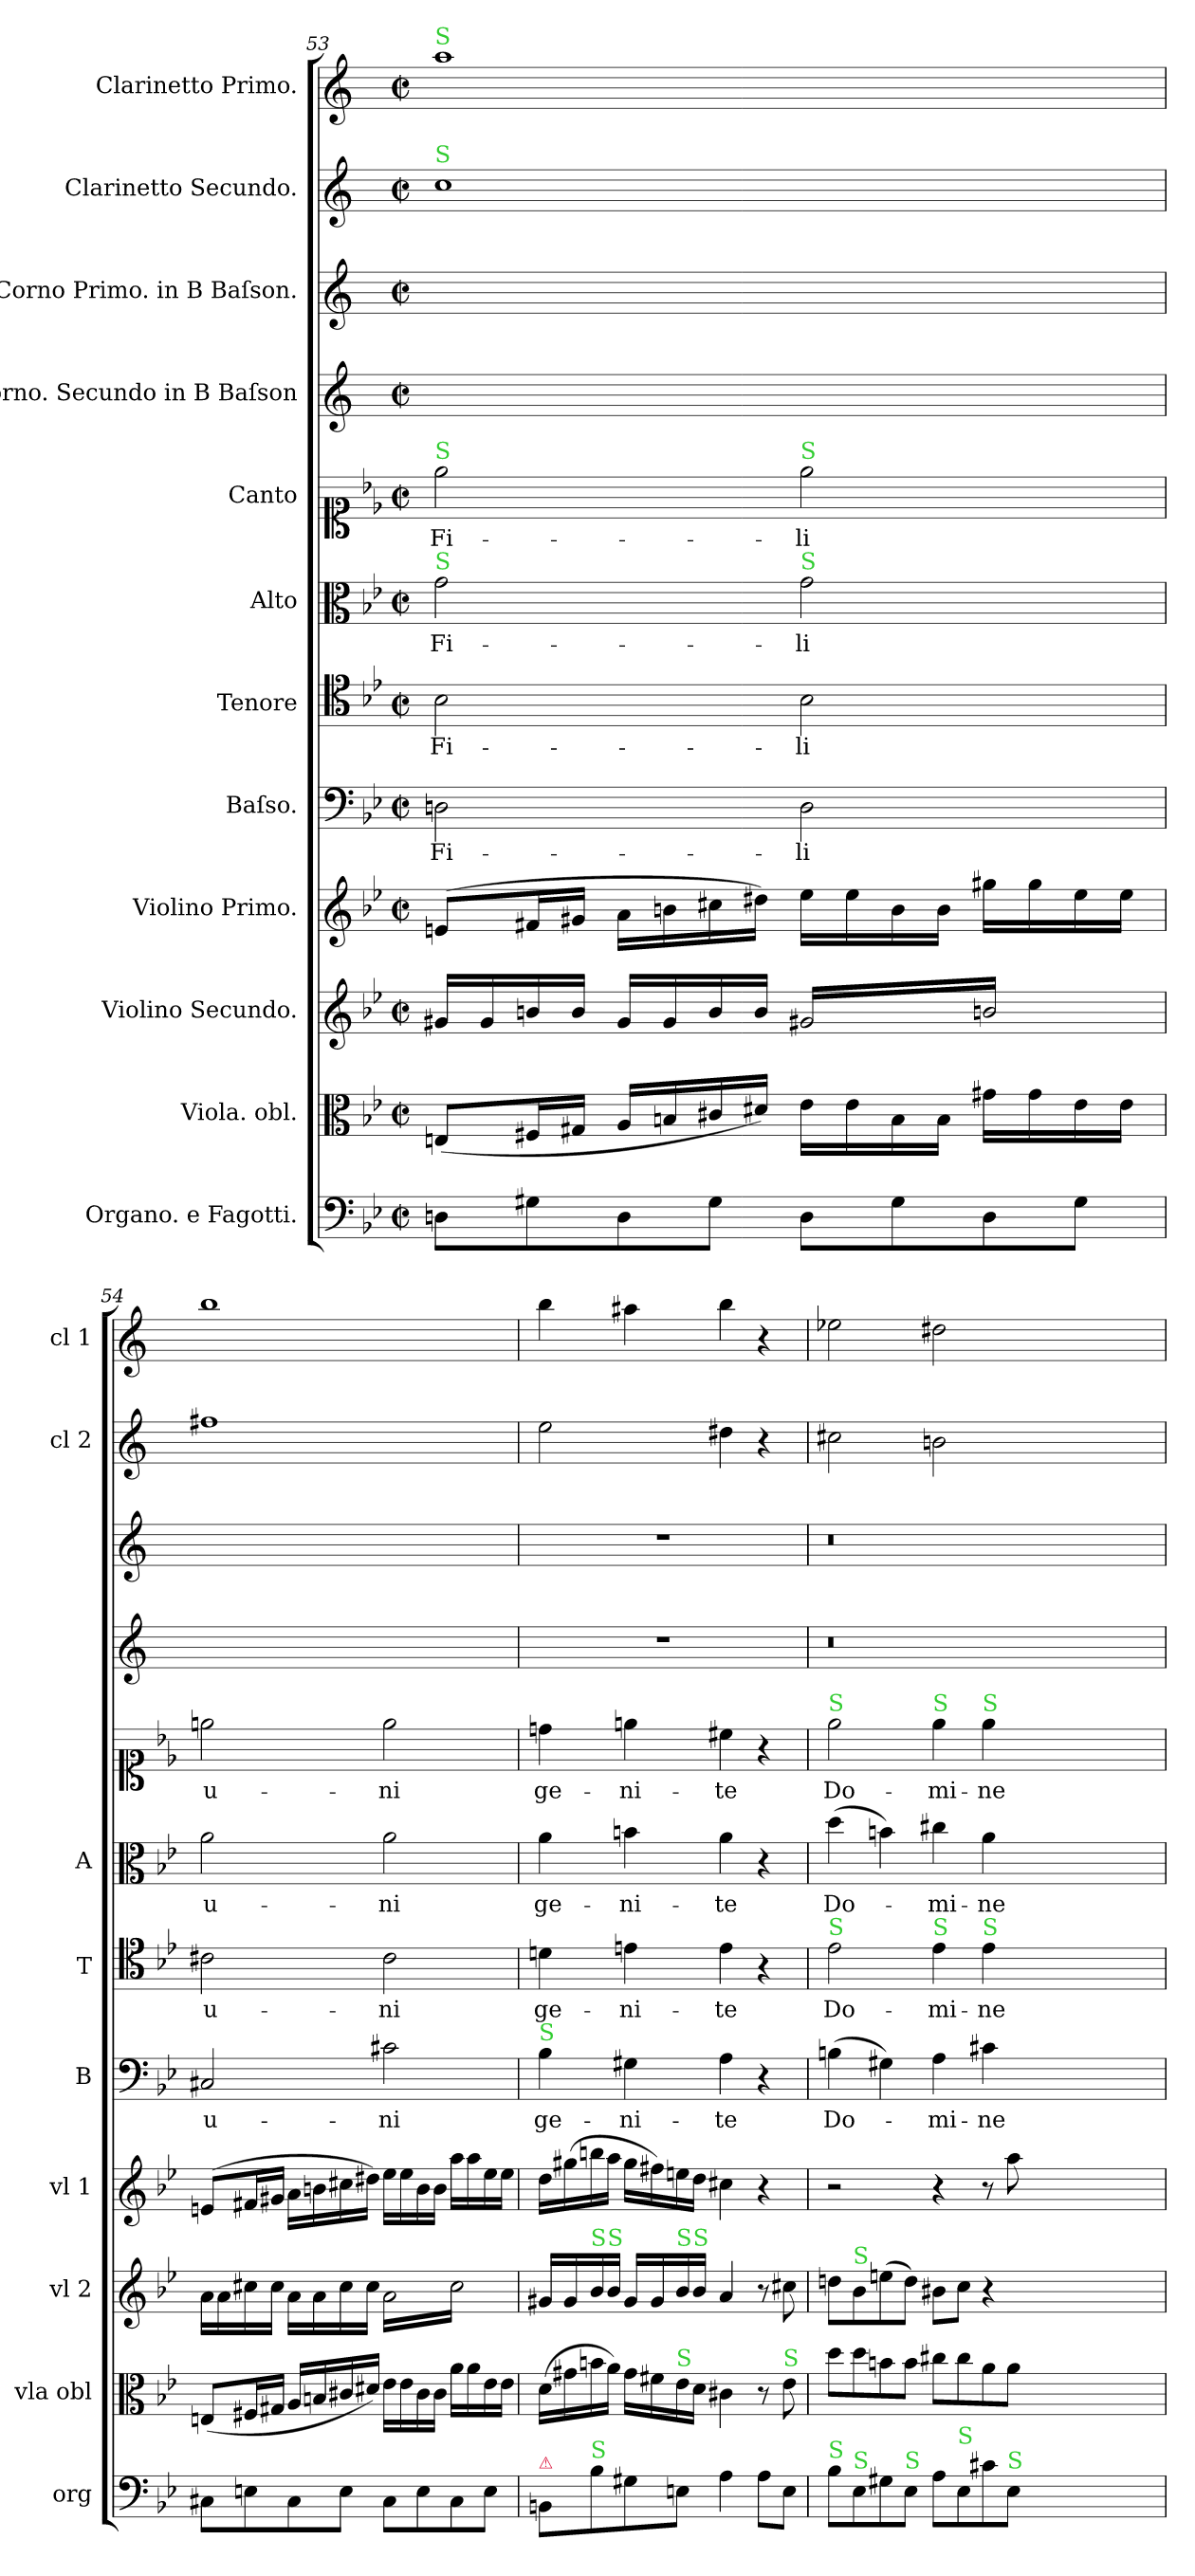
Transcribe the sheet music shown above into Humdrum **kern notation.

**kern	**kern	**kern	**kern	**kern	**text	**kern	**text	**kern	**text	**kern	**text	**kern	**kern	**kern	**kern
*part12	*part11	*part10	*part9	*part8	*part8	*part7	*part7	*part6	*part6	*part5	*part5	*part4	*part3	*part2	*part1
*staff12	*staff11	*staff10	*staff9	*staff8	*staff8	*staff7	*staff7	*staff6	*staff6	*staff5	*staff5	*staff4	*staff3	*staff2	*staff1
*I"Organo. e Fagotti.	*I"Viola. obl.	*I"Violino Secundo.	*I"Violino Primo.	*I"Baſso.	*	*I"Tenore	*	*I"Alto	*	*I"Canto	*	*I"Corno. Secundo in B Baſson	*I"Corno Primo. in B Baſson.	*I"Clarinetto Secundo.	*I"Clarinetto Primo.
*I'org	*I'vla obl	*I'vl 2	*I'vl 1	*I'B	*	*I'T	*	*I'A	*	*	*	*	*	*I'cl 2	*I'cl 1
*clefF4	*clefC3	*clefG2	*clefG2	*clefF4	*	*clefC4	*	*clefC3	*	*clefC1	*	*clefG2	*clefG2	*clefG2	*clefG2
*	*	*	*	*	*	*	*	*	*	*	*	*ITrd1c2	*ITrd1c2	*ITrd1c2	*ITrd1c2
*k[b-e-]	*k[b-e-]	*k[b-e-]	*k[b-e-]	*k[b-e-]	*	*k[b-e-]	*	*k[b-e-]	*	*k[b-e-]	*	*k[b-e-]	*k[b-e-]	*k[b-e-]	*k[b-e-]
*	*B-:	*B-:	*B-:	*B-:	*	*B-:	*	*B-:	*	*B-:	*	*B-:	*B-:	*B-:	*B-:
*M2/2	*M2/2	*M2/2	*M2/2	*M2/2	*	*M2/2	*	*M2/2	*	*M2/2	*	*M2/2	*M2/2	*M2/2	*M2/2
*met(c|)	*met(c|)	*met(c|)	*met(c|)	*met(c|)	*	*met(c|)	*	*met(c|)	*	*met(c|)	*	*met(c|)	*met(c|)	*met(c|)	*met(c|)
=53	=53	=53	=53	=53	=53	=53	=53	=53	=53	=53	=53	=53	=53	=53	=53
!	!	!	!	!	!	!	!	!	!	!	!	!	!	!	!LO:TX:a:color=limegreen:t=S
!	!	!	!	!	!	!	!	!	!	!	!	!	!	!LO:TX:a:color=limegreen:t=S	!
!	!	!	!	!	!	!	!	!	!	!LO:TX:a:color=limegreen:t=S	!	!	!	!	!
!	!	!	!	!	!	!	!	!LO:TX:a:color=limegreen:t=S	!	!	!	!	!	!	!
8Dn\L	(8En/L	16g#X/LL	(8en/L	2Dn\	Fi-	2B-\	Fi-	2g\	Fi-	2ee-\	Fi-	1ryy	1ryy	1b-	1gg
.	.	16g#/	.	.	.	.	.	.	.	.	.	.	.	.	.
8G#X\	16F#X/L	16bn/	16f#X/L	.	.	.	.	.	.	.	.	.	.	.	.
.	16G#X/JJ	16b/JJ	16g#X/JJ	.	.	.	.	.	.	.	.	.	.	.	.
8D\	16A/LL	16g#/LL	16a\LL	.	.	.	.	.	.	.	.	.	.	.	.
.	16Bn/	16g#/	16bn\	.	.	.	.	.	.	.	.	.	.	.	.
8G#\J	16c#X/	16b/	16cc#X\	.	.	.	.	.	.	.	.	.	.	.	.
.	16d#X/JJ)	16b/JJ	16dd#X\JJ)	.	.	.	.	.	.	.	.	.	.	.	.
!	!	!	!	!	!	!	!	!	!	!LO:TX:a:color=limegreen:t=S	!	!	!	!	!
!	!	!	!	!	!	!	!	!LO:TX:a:color=limegreen:t=S	!	!	!	!	!	!	!
*	*	*tremolo	*	*	*	*	*	*	*	*	*	*	*	*	*
8D\L	16e-\LL	16g#X/LL	16ee-\LL	2D\	-li	2B-\	-li	2g\	-li	2ee-\	-li	.	.	.	.
.	16e-\	16bn/	16ee-\	.	.	.	.	.	.	.	.	.	.	.	.
8G#\	16B\	16g#X/	16b\	.	.	.	.	.	.	.	.	.	.	.	.
.	16B\JJ	16bn/	16b\JJ	.	.	.	.	.	.	.	.	.	.	.	.
8D\	16g#X\LL	16g#X/	16gg#X\LL	.	.	.	.	.	.	.	.	.	.	.	.
.	16g#\	16bn/	16gg#\	.	.	.	.	.	.	.	.	.	.	.	.
8G#\J	16e-\	16g#X/	16ee-\	.	.	.	.	.	.	.	.	.	.	.	.
.	16e-\JJ	16bn/JJ	16ee-\JJ	.	.	.	.	.	.	.	.	.	.	.	.
*	*	*Xtremolo	*	*	*	*	*	*	*	*	*	*	*	*	*
=54	=54	=54	=54	=54	=54	=54	=54	=54	=54	=54	=54	=54	=54	=54	=54
8C#X\L	(8En/L	16a\LL	(8en/L	2C#X/	u-	2c#X\	u-	2a\	u-	2een\	u-	1ryy	1ryy	1een	1aa
.	.	16a\	.	.	.	.	.	.	.	.	.	.	.	.	.
8En\	16F#X/L	16cc#X\	16f#X/L	.	.	.	.	.	.	.	.	.	.	.	.
.	16G#X/JJ	16cc#\JJ	16g#X/JJ	.	.	.	.	.	.	.	.	.	.	.	.
8C#\	16A/LL	16a\LL	16a\LL	.	.	.	.	.	.	.	.	.	.	.	.
.	16Bn/	16a\	16bn\	.	.	.	.	.	.	.	.	.	.	.	.
8E\J	16c#X/	16cc#\	16cc#X\	.	.	.	.	.	.	.	.	.	.	.	.
.	16d#X/JJ)	16cc#\JJ	16dd#X\JJ)	.	.	.	.	.	.	.	.	.	.	.	.
*	*	*tremolo	*	*	*	*	*	*	*	*	*	*	*	*	*
8C#\L	16e-\LL	16a\LL	16ee-\LL	2c#X\	-ni	2c#\	-ni	2a\	-ni	2ee\	-ni	.	.	.	.
.	16e-\	16cc#\	16ee-\	.	.	.	.	.	.	.	.	.	.	.	.
8E\	16c#\	16a\	16b\	.	.	.	.	.	.	.	.	.	.	.	.
.	16c#\JJ	16cc#\	16b\JJ	.	.	.	.	.	.	.	.	.	.	.	.
8C#\	16a\LL	16a\	16aa\LL	.	.	.	.	.	.	.	.	.	.	.	.
.	16a\	16cc#\	16aa\	.	.	.	.	.	.	.	.	.	.	.	.
8E\J	16e-\	16a\	16ee-\	.	.	.	.	.	.	.	.	.	.	.	.
.	16e-\JJ	16cc#\JJ	16ee-\JJ	.	.	.	.	.	.	.	.	.	.	.	.
*	*	*Xtremolo	*	*	*	*	*	*	*	*	*	*	*	*	*
=55	=55	=55	=55	=55	=55	=55	=55	=55	=55	=55	=55	=55	=55	=55	=55
!	!	!	!	!LO:TX:a:color=limegreen:t=S	!	!	!	!	!	!	!	!	!	!	!
!LO:TX:a:color=crimson:t=⚠	!	!	!	!	!	!	!	!	!	!	!	!	!	!	!
8BBn/L	(16d\LL	16g#X/LL	16dd\LL	4B-\	ge-	4dn\	ge-	4a\	ge-	4ddn\	ge-	1r	1r	2dd\	4aa\
.	16g#X\	16g#/	(16gg#X\	.	.	.	.	.	.	.	.	.	.	.	.
!	!	!LO:TX:a:color=limegreen:t=S	!	!	!	!	!	!	!	!	!	!	!	!	!
!LO:TX:a:color=limegreen:t=S	!	!	!	!	!	!	!	!	!	!	!	!	!	!	!
8B-\	16bn\	16b-/	16bbn\	.	.	.	.	.	.	.	.	.	.	.	.
!	!	!LO:TX:a:color=limegreen:t=S	!	!	!	!	!	!	!	!	!	!	!	!	!
.	16a\JJ)	16b-/JJ	16aa\JJ	.	.	.	.	.	.	.	.	.	.	.	.
8G#X\	16g#\LL	16g#/LL	16gg#\LL	4G#X\	-ni-	4en\	-ni-	4bn\	-ni-	4een\	-ni-	.	.	.	4gg#X\
.	16f#X\	16g#/	16ff#X\)	.	.	.	.	.	.	.	.	.	.	.	.
!	!	!LO:TX:a:color=limegreen:t=S	!	!	!	!	!	!	!	!	!	!	!	!	!
!	!LO:TX:a:color=limegreen:t=S	!	!	!	!	!	!	!	!	!	!	!	!	!	!
8En\J	16e-\	16b-/	16een\	.	.	.	.	.	.	.	.	.	.	.	.
!	!	!LO:TX:a:color=limegreen:t=S	!	!	!	!	!	!	!	!	!	!	!	!	!
.	16d\JJ	16b-/JJ	16dd\JJ	.	.	.	.	.	.	.	.	.	.	.	.
4A\	4c#X\	4a/	4cc#X\	4A\	-te	4e\	-te	4a\	-te	4cc#X\	-te	.	.	4cc#X\	4aa\
8A\L	8r	8r	4r	4r	.	4r	.	4r	.	4r	.	.	.	4r	4r
!	!LO:TX:a:color=limegreen:t=S	!	!	!	!	!	!	!	!	!	!	!	!	!	!
8E\J	8e-\	8cc#X\	.	.	.	.	.	.	.	.	.	.	.	.	.
=56	=56	=56	=56	=56	=56	=56	=56	=56	=56	=56	=56	=56	=56	=56	=56
!	!	!	!	!	!	!	!	!	!	!LO:TX:a:color=limegreen:t=S	!	!	!	!	!
!	!	!	!	!	!	!LO:TX:a:color=limegreen:t=S	!	!	!	!	!	!	!	!	!
!LO:TX:a:color=limegreen:t=S	!	!	!	!	!	!	!	!	!	!	!	!	!	!	!
8B-\L	8dd\L	8ddn\L	2r	(4Bn\	Do-	2e-\	Do-	(4dd\	Do-	2ee-\	Do-	0.r	0.r	2bn\	2dd-X\
!	!	!LO:TX:a:color=limegreen:t=S	!	!	!	!	!	!	!	!	!	!	!	!	!
!LO:TX:a:color=limegreen:t=S	!	!	!	!	!	!	!	!	!	!	!	!	!	!	!
8E-\	8dd\	8b-\	.	.	.	.	.	.	.	.	.	.	.	.	.
8G#X\	8bn\	(8een\	.	4G#X\)	.	.	.	4bn\)	.	.	.	.	.	.	.
!LO:TX:a:color=limegreen:t=S	!	!	!	!	!	!	!	!	!	!	!	!	!	!	!
8E-\J	8b\J	8dd\J)	.	.	.	.	.	.	.	.	.	.	.	.	.
!	!	!	!	!	!	!	!	!	!	!LO:TX:a:color=limegreen:t=S	!	!	!	!	!
!	!	!	!	!	!	!LO:TX:a:color=limegreen:t=S	!	!	!	!	!	!	!	!	!
8A\L	8cc#X\L	8b#X\L	4r	4A\	-mi-	4e-\	-mi-	4cc#X\	-mi-	4ee-\	-mi-	.	.	2an\	2cc#X\
!LO:TX:a:color=limegreen:t=S	!	!	!	!	!	!	!	!	!	!	!	!	!	!	!
8E-\	8cc#\	8cc\J	.	.	.	.	.	.	.	.	.	.	.	.	.
!	!	!	!	!	!	!	!	!	!	!LO:TX:a:color=limegreen:t=S	!	!	!	!	!
!	!	!	!	!	!	!LO:TX:a:color=limegreen:t=S	!	!	!	!	!	!	!	!	!
8c#X\	8a\	4r	8r	4c#X\	-ne	4e-\	-ne	4a\	-ne	4ee-\	-ne	.	.	.	.
!LO:TX:a:color=limegreen:t=S	!	!	!	!	!	!	!	!	!	!	!	!	!	!	!
8E-\J	8a\J	.	8aa\	.	.	.	.	.	.	.	.	.	.	.	.
0ryy	0ryy	0ryy	0ryy	0ryy	.	0ryy	.	0ryy	.	0ryy	.	.	.	0ryy	0ryy
=	=	=	=	=	=	=	=	=	=	=	=	=	=	=	=
*-	*-	*-	*-	*-	*-	*-	*-	*-	*-	*-	*-	*-	*-	*-	*-
